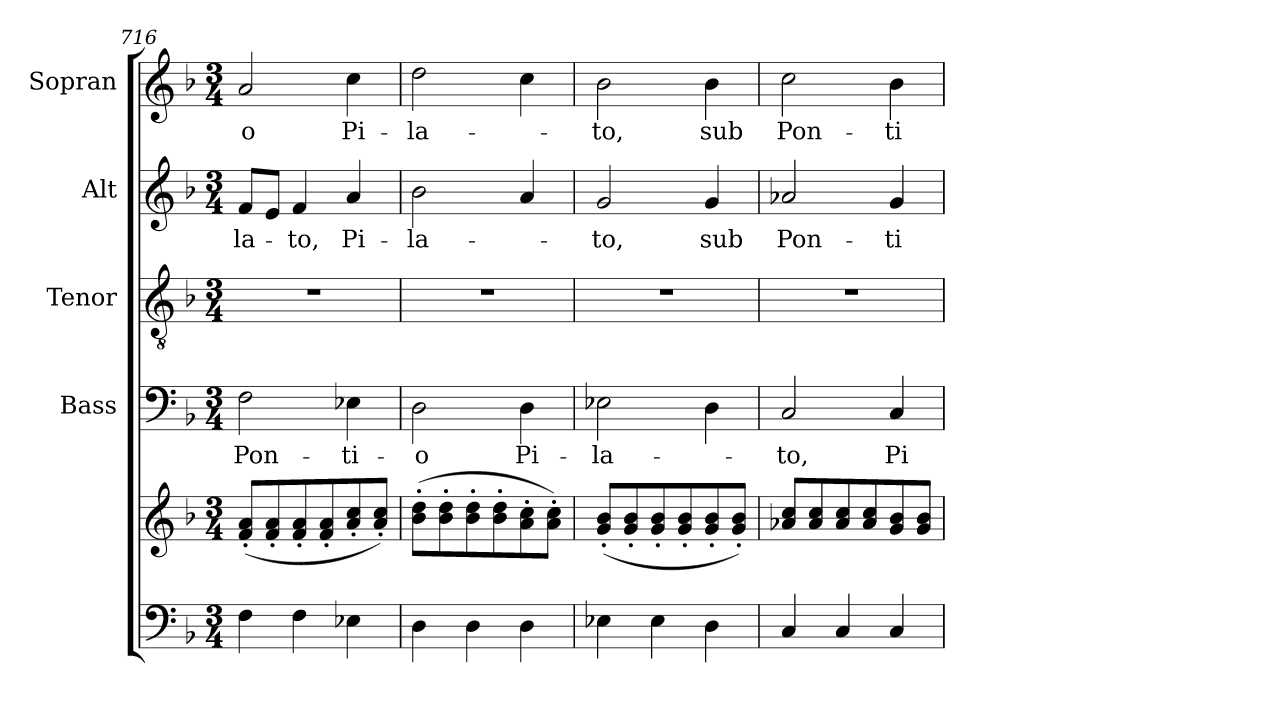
**kern	**kern	**kern	**text	**kern	**kern	**text	**kern	**text
*part5	*part5	*part4	*part4	*part3	*part2	*part2	*part1	*part1
*staff6	*staff5	*staff4	*staff4	*staff3	*staff2	*staff2	*staff1	*staff1
*	*	*I"Bass	*	*I"Tenor	*I"Alt	*	*I"Sopran	*
*	*	*I'B.	*	*I'T.	*I'A.	*	*I'S.	*
*clefF4	*clefG2	*clefF4	*	*clefGv2	*clefG2	*	*clefG2	*
*k[b-]	*k[b-]	*k[b-]	*	*k[b-]	*k[b-]	*	*k[b-]	*
*F:	*F:	*F:	*	*F:	*F:	*	*F:	*
*M3/4	*M3/4	*M3/4	*	*M3/4	*M3/4	*	*M3/4	*
=716	=716	=716	=716	=716	=716	=716	=716	=716
!	!	!	!LO:LY:b	!	!	!LO:LY:b	!	!LO:LY:b
4F\	(<8f/'< 8a/'<L	2F\	Pon-	2.r	8f/L	-la-	2a/	-o
.	8f/'< 8a/'<	.	.	.	8e/J	.	.	.
!	!	!	!	!	!	!LO:LY:b	!	!
4F\	8f/'< 8a/'<	.	.	.	4f/	-to,	.	.
.	8f/'< 8a/'<	.	.	.	.	.	.	.
!	!	!	!LO:LY:b	!	!	!LO:LY:b	!	!LO:LY:b
4E-X\	8a/'< 8cc/'<	4E-X\	-ti-	.	4a/	Pi-	4cc\	Pi-
.	8a/'< 8cc/'<J)	.	.	.	.	.	.	.
!!LO:LB:g=z
=717	=717	=717	=717	=717	=717	=717	=717	=717
!	!	!	!LO:LY:b	!	!	!LO:LY:b	!	!LO:LY:b
4D\	(>8b-\'> 8dd\'>L	2D\	-o	2.r	2b-\	-la-	2dd\	-la-
.	8b-\'> 8dd\'>	.	.	.	.	.	.	.
4D\	8b-\'> 8dd\'>	.	.	.	.	.	.	.
.	8b-\'> 8dd\'>	.	.	.	.	.	.	.
!	!	!	!LO:LY:b	!	!	!	!	!
4D\	8a\'> 8cc\'>	4D\	Pi-	.	4a/	.	4cc\	.
.	8a\'> 8cc\'>J)	.	.	.	.	.	.	.
=718	=718	=718	=718	=718	=718	=718	=718	=718
!	!	!	!LO:LY:b	!	!	!LO:LY:b	!	!LO:LY:b
4E-X\	(<8g/'< 8b-/'<L	2E-X\	-la-	2.r	2g/	-to,	2b-\	-to,
.	8g/'< 8b-/'<	.	.	.	.	.	.	.
4E-\	8g/'< 8b-/'<	.	.	.	.	.	.	.
.	8g/'< 8b-/'<	.	.	.	.	.	.	.
!	!	!	!	!	!	!LO:LY:b	!	!LO:LY:b
4D\	8g/'< 8b-/'<	4D\	.	.	4g/	sub	4b-\	sub
.	8g/'< 8b-/'<J)	.	.	.	.	.	.	.
=719	=719	=719	=719	=719	=719	=719	=719	=719
!	!	!	!LO:LY:b	!	!	!LO:LY:b	!	!LO:LY:b
4C/	8a-X/ 8cc/L	2C/	-to,	2.r	2a-X/	Pon-	2cc\	Pon-
.	8a-/ 8cc/	.	.	.	.	.	.	.
4C/	8a-/ 8cc/	.	.	.	.	.	.	.
.	8a-/ 8cc/	.	.	.	.	.	.	.
!	!	!	!LO:LY:b	!	!	!LO:LY:b	!	!LO:LY:b
4C/	8g/ 8b-/	4C/	Pi-	.	4g/	-ti-	4b-\	-ti-
.	8g/ 8b-/J	.	.	.	.	.	.	.
=	=	=	=	=	=	=	=	=
*-	*-	*-	*-	*-	*-	*-	*-	*-
